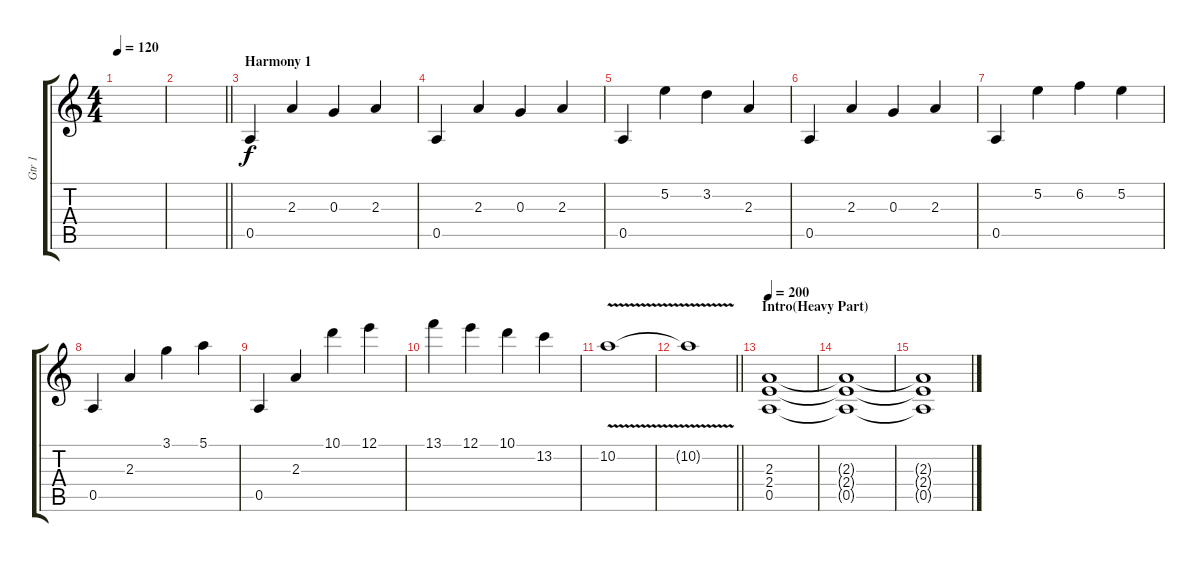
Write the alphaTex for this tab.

\track ("Gtr 1" "Gtr 1") {instrument electricguitarclean}
\staff {score tabs}
\tuning (E4 B3 G3 D3 A2 E2) {hide}
\ts (4 4)
\tempo 120
\clef g2
\ks c
|
\barLineRight lightlight
|
\section ("" "Harmony 1")
0.5.4 2.3.4 0.3.4 2.3.4 |
0.5.4 2.3.4 0.3.4 2.3.4 |
0.5.4 5.2.4 3.2.4 2.3.4 |
0.5.4 2.3.4 0.3.4 2.3.4 |
0.5.4 5.2.4 6.2.4 5.2.4 |
0.5.4 2.3.4 3.1.4 5.1.4 |
0.5.4 2.3.4 10.1.4 12.1.4 |
13.1.4 12.1.4 10.1.4 13.2.4 |
10.2{v}.1 |
\barLineRight lightlight
10.2{t}.1 |
\section ("" "Intro(Heavy Part)")
\tempo 200
(2.3 2.4 0.5).1 |
(2.3{t} 2.4{t} 0.5{t}).1 |
(2.3{t} 2.4{t} 0.5{t}).1
